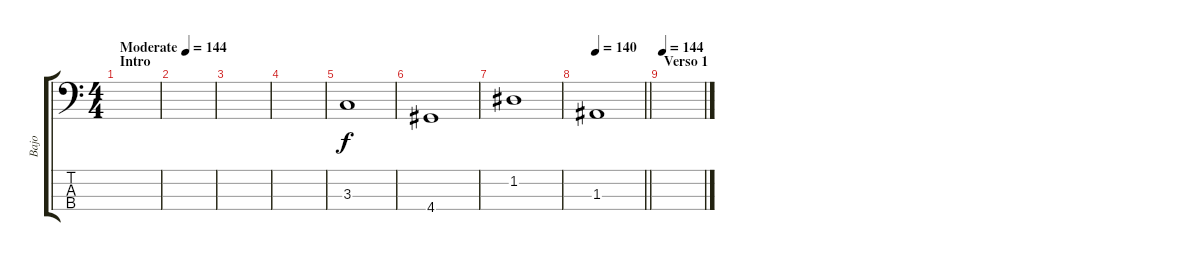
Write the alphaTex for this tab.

\track ("Bajo" "Bajo") {instrument electricbassfinger}
\staff {score tabs}
\tuning (G2 D2 A1 E1) {hide}
\ts (4 4)
\section ("" "Intro")
\tempo (144 "Moderate")
\clef f4
\ks c
|
|
|
|
3.3.1 |
4.4.1 |
1.2.1 |
\tempo 140
\barLineRight lightlight
1.3.1 |
\section ("" "Verso 1")
\tempo 144
